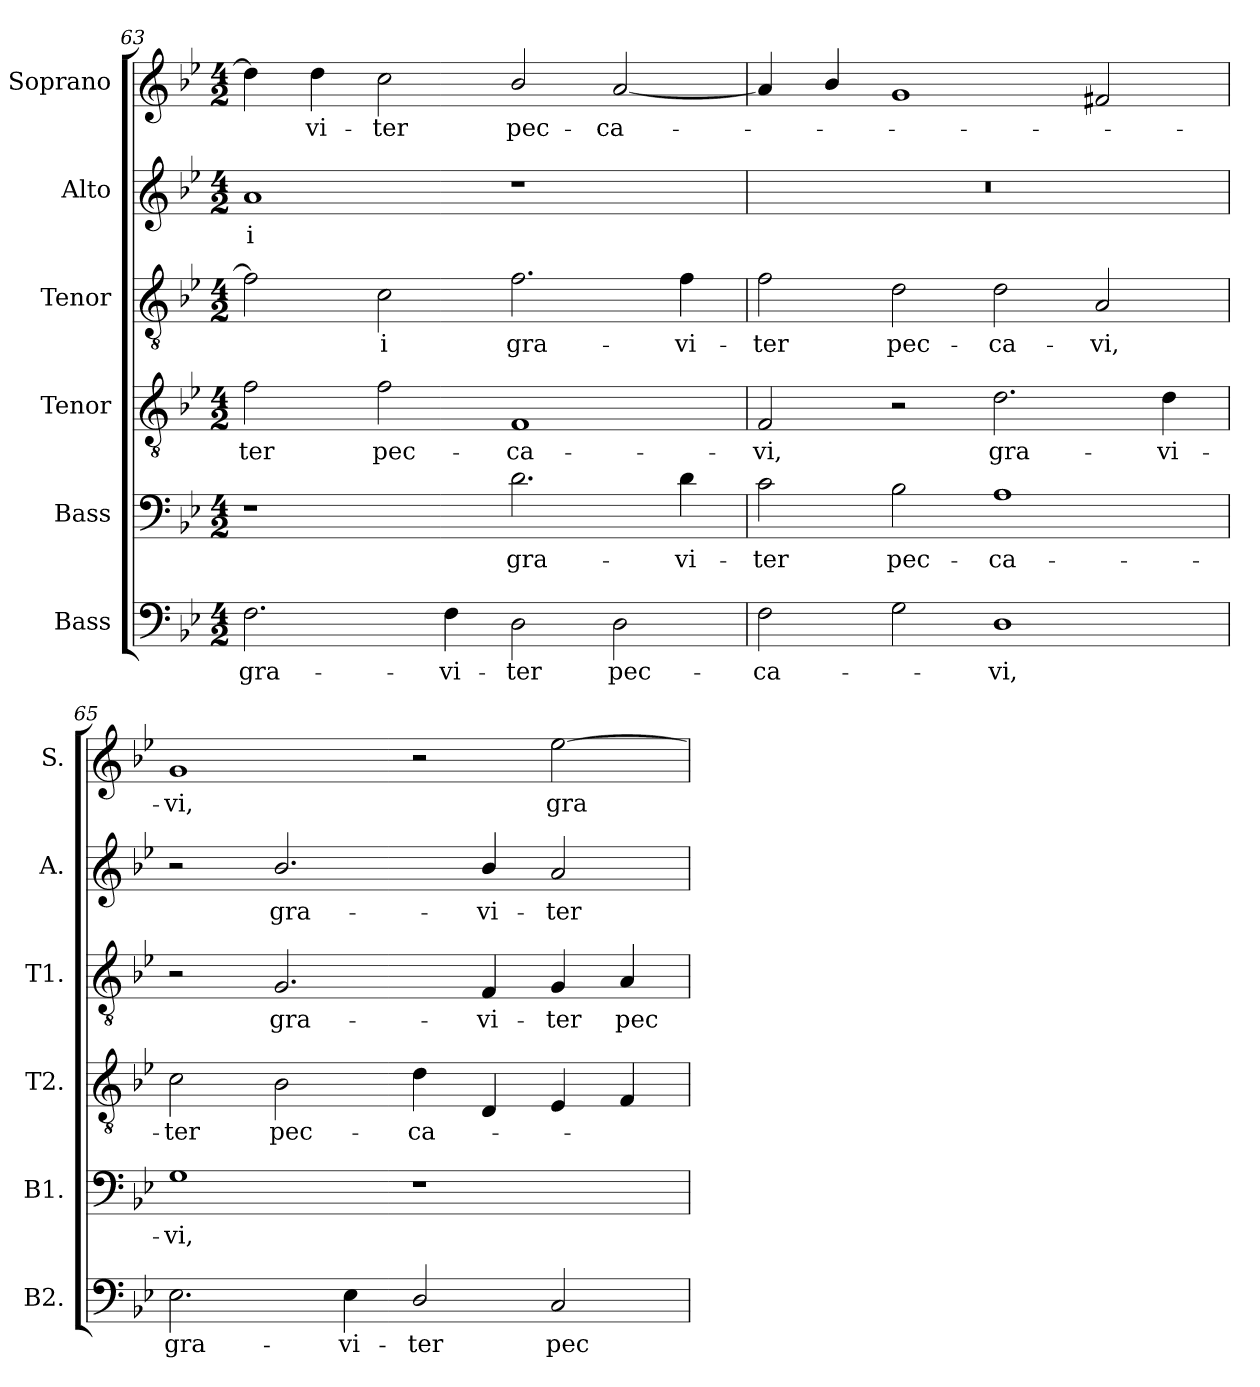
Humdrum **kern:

**kern	**text	**kern	**text	**kern	**text	**kern	**text	**kern	**text	**kern	**text
*part6	*part6	*part5	*part5	*part4	*part4	*part3	*part3	*part2	*part2	*part1	*part1
*staff6	*staff6	*staff5	*staff5	*staff4	*staff4	*staff3	*staff3	*staff2	*staff2	*staff1	*staff1
*I"Bass	*	*I"Bass	*	*I"Tenor	*	*I"Tenor	*	*I"Alto	*	*I"Soprano	*
*I'B2.	*	*I'B1.	*	*I'T2.	*	*I'T1.	*	*I'A.	*	*I'S.	*
*clefF4	*	*clefF4	*	*clefGv2	*	*clefGv2	*	*clefG2	*	*clefG2	*
*	*	*	*	*ITrd7c12	*	*ITrd7c12	*	*	*	*	*
*k[b-e-]	*	*k[b-e-]	*	*k[b-e-]	*	*k[b-e-]	*	*k[b-e-]	*	*k[b-e-]	*
*B-:	*	*B-:	*	*B-:	*	*B-:	*	*B-:	*	*B-:	*
*M4/2	*	*M4/2	*	*M4/2	*	*M4/2	*	*M4/2	*	*M4/2	*
=63	=63	=63	=63	=63	=63	=63	=63	=63	=63	=63	=63
!	!LO:LY:b:color=#000000	!	!	!	!	!	!	!	!	!	!
!	!	!	!	!	!LO:LY:b:color=#000000	!	!	!	!	!	!
!	!	!	!	!	!	!	!	!	!LO:LY:b:color=#000000	!	!
2.Fi\	gra-	1r	.	2Fi\	-ter	2Fi\]	.	1ai	-i	4ddi\]	.
!	!	!	!	!	!	!	!	!	!	!	!LO:LY:b:color=#000000
.	.	.	.	.	.	.	.	.	.	4ddi\	-vi-
!	!	!	!	!	!LO:LY:b:color=#000000	!	!	!	!	!	!
!	!	!	!	!	!	!	!LO:LY:b:color=#000000	!	!	!	!
!	!	!	!	!	!	!	!	!	!	!	!LO:LY:b:color=#000000
.	.	.	.	2Fi\	pec-	2Ci\	-i	.	.	2cci\	-ter
!	!LO:LY:b:color=#000000	!	!	!	!	!	!	!	!	!	!
4Fi\	-vi-	.	.	.	.	.	.	.	.	.	.
!	!LO:LY:b:color=#000000	!	!	!	!	!	!	!	!	!	!
!	!	!	!LO:LY:b:color=#000000	!	!	!	!	!	!	!	!
!	!	!	!	!	!LO:LY:b:color=#000000	!	!	!	!	!	!
!	!	!	!	!	!	!	!LO:LY:b:color=#000000	!	!	!	!
!	!	!	!	!	!	!	!	!	!	!	!LO:LY:b:color=#000000
2Di\	-ter	2.di\	gra-	1FFi	-ca-	2.Fi\	gra-	1r	.	2b-i/	pec-
!	!LO:LY:b:color=#000000	!	!	!	!	!	!	!	!	!	!
!	!	!	!	!	!	!	!	!	!	!	!LO:LY:b:color=#000000
2Di\	pec-	.	.	.	.	.	.	.	.	[<2ai/	-ca-
!	!	!	!LO:LY:b:color=#000000	!	!	!	!	!	!	!	!
!	!	!	!	!	!	!	!LO:LY:b:color=#000000	!	!	!	!
.	.	4di\	-vi-	.	.	4Fi\	-vi-	.	.	.	.
=64	=64	=64	=64	=64	=64	=64	=64	=64	=64	=64	=64
!	!LO:LY:b:color=#000000	!	!	!	!	!	!	!	!	!	!
!	!	!	!LO:LY:b:color=#000000	!	!	!	!	!	!	!	!
!	!	!	!	!	!LO:LY:b:color=#000000	!	!	!	!	!	!
!	!	!	!	!	!	!	!LO:LY:b:color=#000000	!LO:N:vis=1	!	!	!
2Fi\	-ca-	2ci\	-ter	2FFi/	-vi,	2Fi\	-ter	0r	.	4ai/]	.
.	.	.	.	.	.	.	.	.	.	4b-i/	.
!	!	!	!LO:LY:b:color=#000000	!	!	!	!	!	!	!	!
!	!	!	!	!	!	!	!LO:LY:b:color=#000000	!	!	!	!
2Gi\	.	2B-i\	pec-	2r	.	2Di\	pec-	.	.	1gi	.
!	!LO:LY:b:color=#000000	!	!	!	!	!	!	!	!	!	!
!	!	!	!LO:LY:b:color=#000000	!	!	!	!	!	!	!	!
!	!	!	!	!	!LO:LY:b:color=#000000	!	!	!	!	!	!
!	!	!	!	!	!	!	!LO:LY:b:color=#000000	!	!	!	!
1Di	-vi,	1Ai	-ca-	2.Di\	gra-	2Di\	-ca-	.	.	.	.
!	!	!	!	!	!	!	!LO:LY:b:color=#000000	!	!	!	!
.	.	.	.	.	.	2AAi/	-vi,	.	.	2f#Xi/	.
!	!	!	!	!	!LO:LY:b:color=#000000	!	!	!	!	!	!
.	.	.	.	4Di\	-vi-	.	.	.	.	.	.
=65	=65	=65	=65	=65	=65	=65	=65	=65	=65	=65	=65
!	!LO:LY:b:color=#000000	!	!	!	!	!	!	!	!	!	!
!	!	!	!LO:LY:b:color=#000000	!	!	!	!	!	!	!	!
!	!	!	!	!	!LO:LY:b:color=#000000	!	!	!	!	!	!
!	!	!	!	!	!	!	!	!	!	!	!LO:LY:b:color=#000000
2.E-i\	gra-	1Gi	-vi,	2Ci\	-ter	2r	.	2r	.	1gi	-vi,
!	!	!	!	!	!LO:LY:b:color=#000000	!	!	!	!	!	!
!	!	!	!	!	!	!	!LO:LY:b:color=#000000	!	!	!	!
!	!	!	!	!	!	!	!	!	!LO:LY:b:color=#000000	!	!
.	.	.	.	2BB-i\	pec-	2.GGi/	gra-	2.b-i/	gra-	.	.
!	!LO:LY:b:color=#000000	!	!	!	!	!	!	!	!	!	!
4E-i\	-vi-	.	.	.	.	.	.	.	.	.	.
!	!LO:LY:b:color=#000000	!	!	!	!	!	!	!	!	!	!
!	!	!	!	!	!LO:LY:b:color=#000000	!	!	!	!	!	!
2Di/	-ter	1r	.	4Di\	-ca-	.	.	.	.	2r	.
!	!	!	!	!	!	!	!LO:LY:b:color=#000000	!	!	!	!
!	!	!	!	!	!	!	!	!	!LO:LY:b:color=#000000	!	!
.	.	.	.	4DDi/	.	4FFi/	-vi-	4b-i/	-vi-	.	.
!	!LO:LY:b:color=#000000	!	!	!	!	!	!	!	!	!	!
!	!	!	!	!	!	!	!LO:LY:b:color=#000000	!	!	!	!
!	!	!	!	!	!	!	!	!	!LO:LY:b:color=#000000	!	!
!	!	!	!	!	!	!	!	!	!	!	!LO:LY:b:color=#000000
2Ci/	pec-	.	.	4EE-i/	.	4GGi/	-ter	2ai/	-ter	[>2ee-i\	gra-
!	!	!	!	!	!	!	!LO:LY:b:color=#000000	!	!	!	!
.	.	.	.	4FFi/	.	4AAi/	pec-	.	.	.	.
=	=	=	=	=	=	=	=	=	=	=	=
*-	*-	*-	*-	*-	*-	*-	*-	*-	*-	*-	*-
